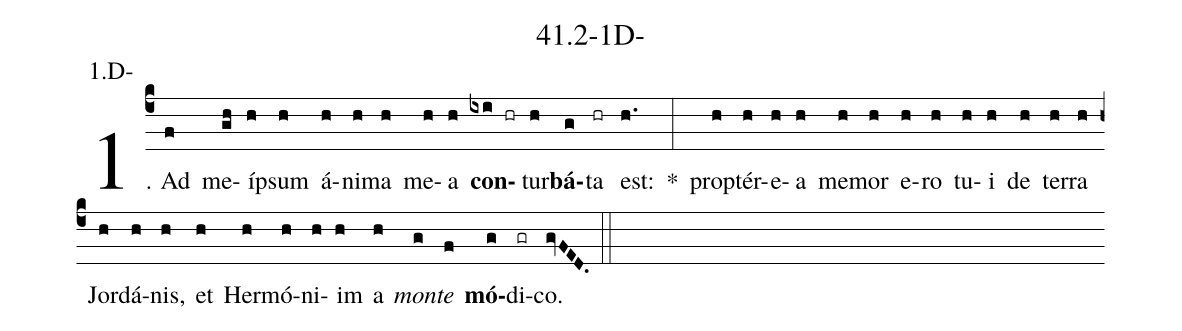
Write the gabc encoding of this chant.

name: 41.2-1D-;
annotation: 1.D-;
%%
(c4)1. Ad(f) me(gh)íp(h)sum(h) á(h)ni(h)ma(h) me(h)a(h) <b>con</b>(ixi hr)tur(h)<b>bá</b>(g)ta(hr) est:(h.) *(:) prop(h)tér(h)e(h)a(h) me(h)mor(h) e(h)ro(h) tu(h)i(h) de(h) ter(h)ra(h) Jor(h)dá(h)nis,(h) et(h) Her(h)mó(h)ni(h)im(h) a(h) <i>mon</i>(g)<i>te</i>(f) <b>mó</b>(g)di(gr)co.(gvFED.) (::)


%E(h) u(h) o(g) u(f) a(g) e.(gvFED.) (::)
